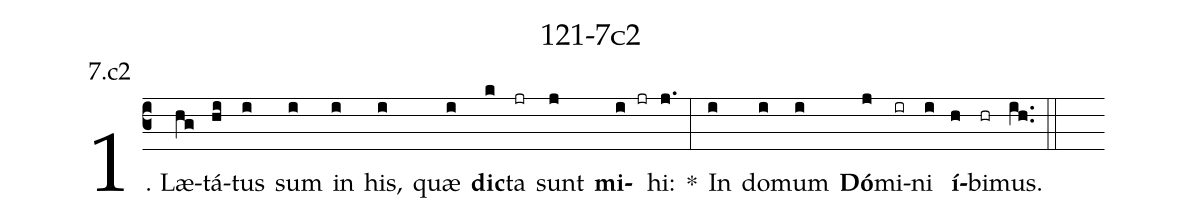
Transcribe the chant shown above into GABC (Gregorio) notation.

name: 121-7c2;
annotation: 7.c2;
%%
(c3)1. Læ(hg)tá(hi)tus(i) sum(i) in(i) his,(i) quæ(i) <b>dic</b>(k)ta(jr) sunt(j) <b>mi</b>(i jr)hi:(j.) *(:) In(i) do(i)mum(i) <b>Dó</b>(j)mi(ir)ni(i) <b>í</b>(h)bi(hr)mus.(ih..) (::)
